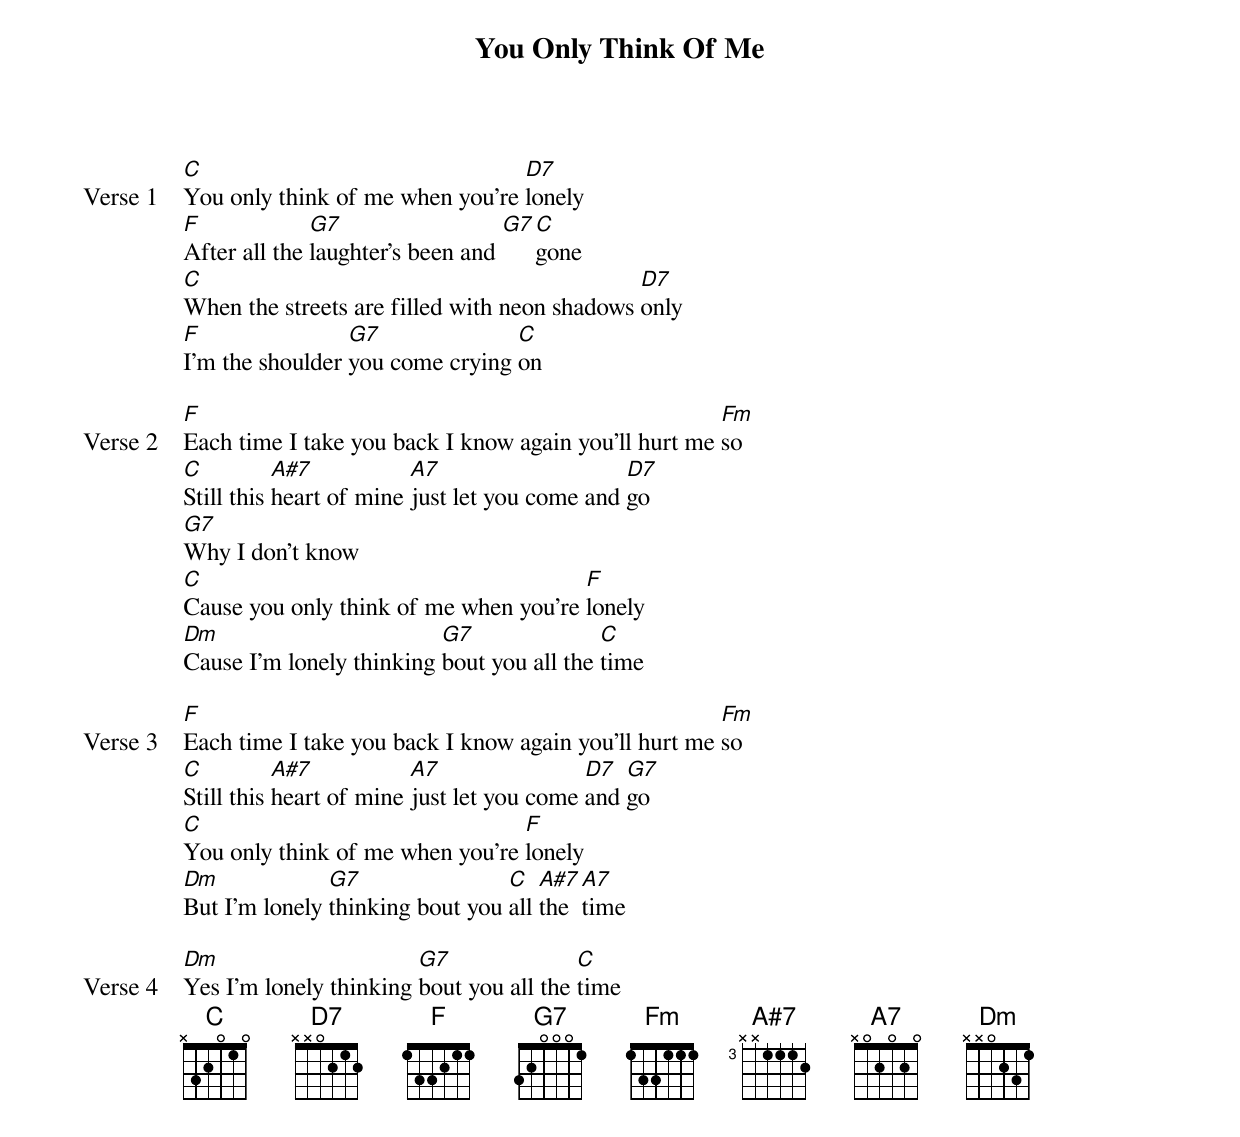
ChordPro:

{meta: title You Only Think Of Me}
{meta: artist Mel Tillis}
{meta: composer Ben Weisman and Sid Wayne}
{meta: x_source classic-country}
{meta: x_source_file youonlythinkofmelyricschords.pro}
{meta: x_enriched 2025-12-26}

{start_of_verse: Verse 1}
[C]You only think of me when you're [D7]lonely
[F]After all the [G7]laughter's been and [G7][C]gone
[C]When the streets are filled with neon shadows [D7]only
[F]I'm the shoulder [G7]you come crying [C]on
{end_of_verse}

{start_of_verse: Verse 2}
[F]Each time I take you back I know again you'll hurt me [Fm]so
[C]Still this [A#7]heart of mine [A7]just let you come and [D7]go
[G7]Why I don't know
[C]Cause you only think of me when you're [F]lonely
[Dm]Cause I'm lonely thinking [G7]bout you all the [C]time
{end_of_verse}

{start_of_verse: Verse 3}
[F]Each time I take you back I know again you'll hurt me [Fm]so
[C]Still this [A#7]heart of mine [A7]just let you come [D7]and [G7]go
[C]You only think of me when you're [F]lonely
[Dm]But I'm lonely [G7]thinking bout you [C]all [A#7]the [A7]time
{end_of_verse}

{start_of_verse: Verse 4}
[Dm]Yes I'm lonely thinking [G7]bout you all the [C]time
{end_of_verse}
